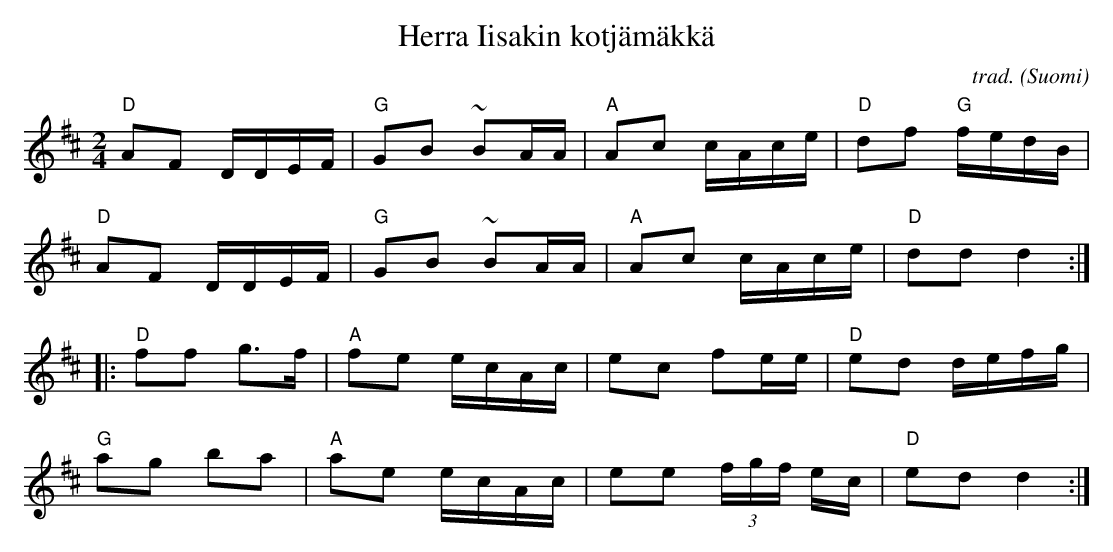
X:1
T:Herra Iisakin kotjämäkkä
C:trad.
O:Suomi
M:2/4
L:1/16
K:D
"D" A2F2 DDEF | "G" G2B2 ~B2AA | "A" A2c2 cAce | "D" d2f2 "G" fedB |
"D" A2F2 DDEF | "G" G2B2 ~B2AA | "A" A2c2 cAce | "D" d2d2 d4 :|
|: "D" f2f2 g3f | "A" f2e2 ecAc | e2c2 f2ee | "D" e2d2 defg |
"G" a2g2 b2a2 | "A" a2e2 ecAc | e2e2 (3fgf ec | "D" e2d2 d4 :|
